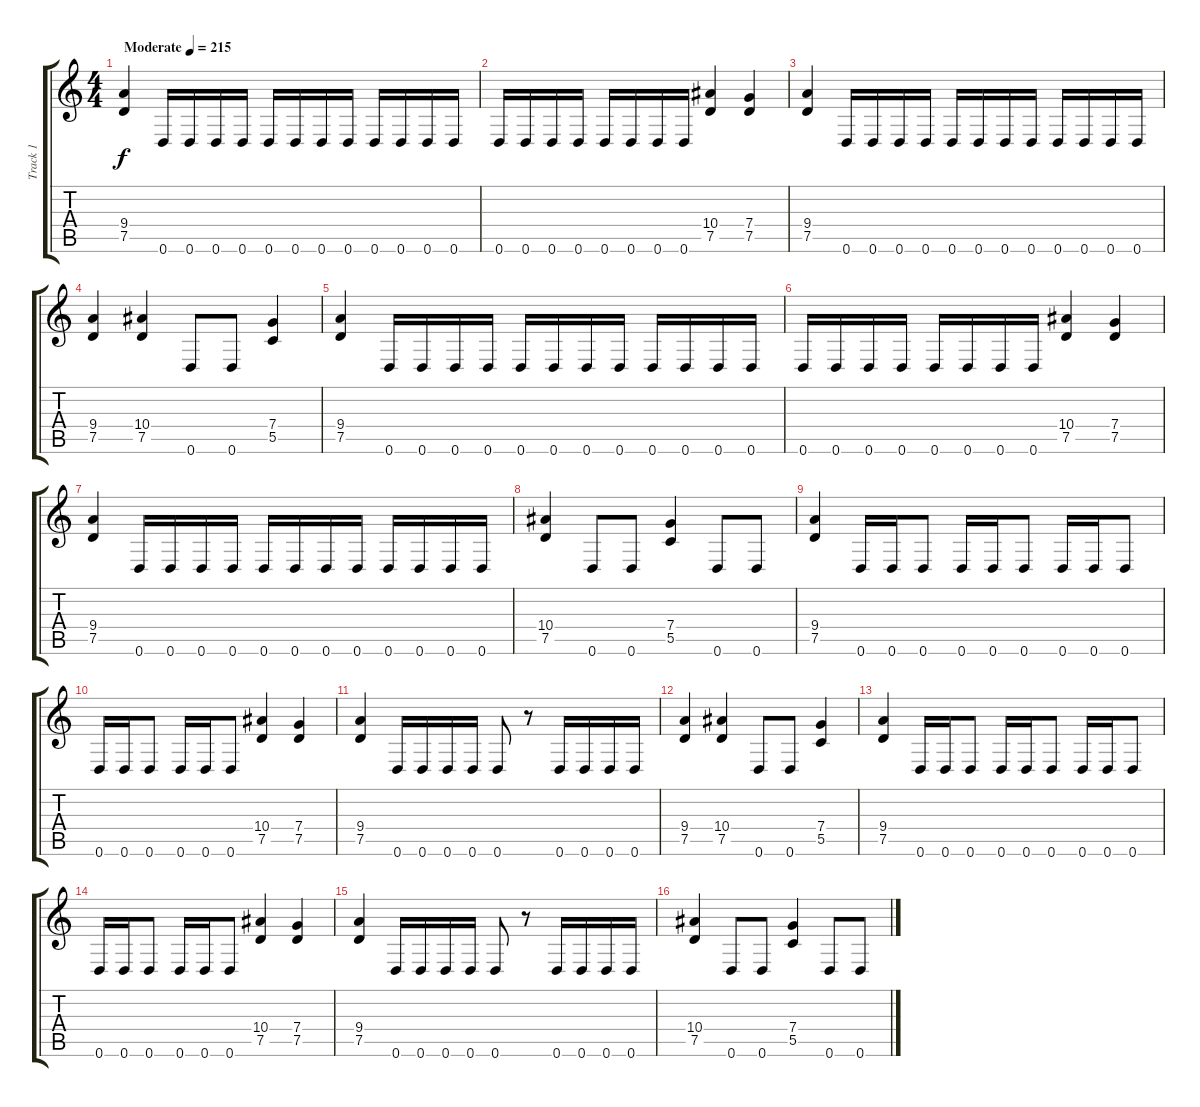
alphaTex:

\track ("Track 1" "Track 1") {instrument distortionguitar}
\staff {score tabs}
\tuning (D4 A3 F3 C3 G2 D2) {hide}
\ts (4 4)
\tempo (215 "Moderate")
\clef g2
\ks c
(9.4 7.5).4{dy f instrument distortionguitar} 0.6.16 0.6.16 0.6.16 0.6.16 0.6.16 0.6.16 0.6.16 0.6.16 0.6.16 0.6.16 0.6.16 0.6.16 |
0.6.16 0.6.16 0.6.16 0.6.16 0.6.16 0.6.16 0.6.16 0.6.16 (10.4 7.5).4 (7.4 7.5).4 |
(9.4 7.5).4 0.6.16 0.6.16 0.6.16 0.6.16 0.6.16 0.6.16 0.6.16 0.6.16 0.6.16 0.6.16 0.6.16 0.6.16 |
(9.4 7.5).4 (10.4 7.5).4 0.6.8 0.6.8 (7.4 5.5).4 |
(9.4 7.5).4 0.6.16 0.6.16 0.6.16 0.6.16 0.6.16 0.6.16 0.6.16 0.6.16 0.6.16 0.6.16 0.6.16 0.6.16 |
0.6.16 0.6.16 0.6.16 0.6.16 0.6.16 0.6.16 0.6.16 0.6.16 (10.4 7.5).4 (7.4 7.5).4 |
(9.4 7.5).4 0.6.16 0.6.16 0.6.16 0.6.16 0.6.16 0.6.16 0.6.16 0.6.16 0.6.16 0.6.16 0.6.16 0.6.16 |
(10.4 7.5).4 0.6.8 0.6.8 (7.4 5.5).4 0.6.8 0.6.8 |
(9.4 7.5).4 0.6.16 0.6.16 0.6.8 0.6.16 0.6.16 0.6.8 0.6.16 0.6.16 0.6.8 |
0.6.16 0.6.16 0.6.8 0.6.16 0.6.16 0.6.8 (10.4 7.5).4 (7.4 7.5).4 |
(9.4 7.5).4 0.6.16 0.6.16 0.6.16 0.6.16 0.6.8 r.8 0.6.16 0.6.16 0.6.16 0.6.16 |
(9.4 7.5).4 (10.4 7.5).4 0.6.8 0.6.8 (7.4 5.5).4 |
(9.4 7.5).4 0.6.16 0.6.16 0.6.8 0.6.16 0.6.16 0.6.8 0.6.16 0.6.16 0.6.8 |
0.6.16 0.6.16 0.6.8 0.6.16 0.6.16 0.6.8 (10.4 7.5).4 (7.4 7.5).4 |
(9.4 7.5).4 0.6.16 0.6.16 0.6.16 0.6.16 0.6.8 r.8 0.6.16 0.6.16 0.6.16 0.6.16 |
(10.4 7.5).4 0.6.8 0.6.8 (7.4 5.5).4 0.6.8 0.6.8
